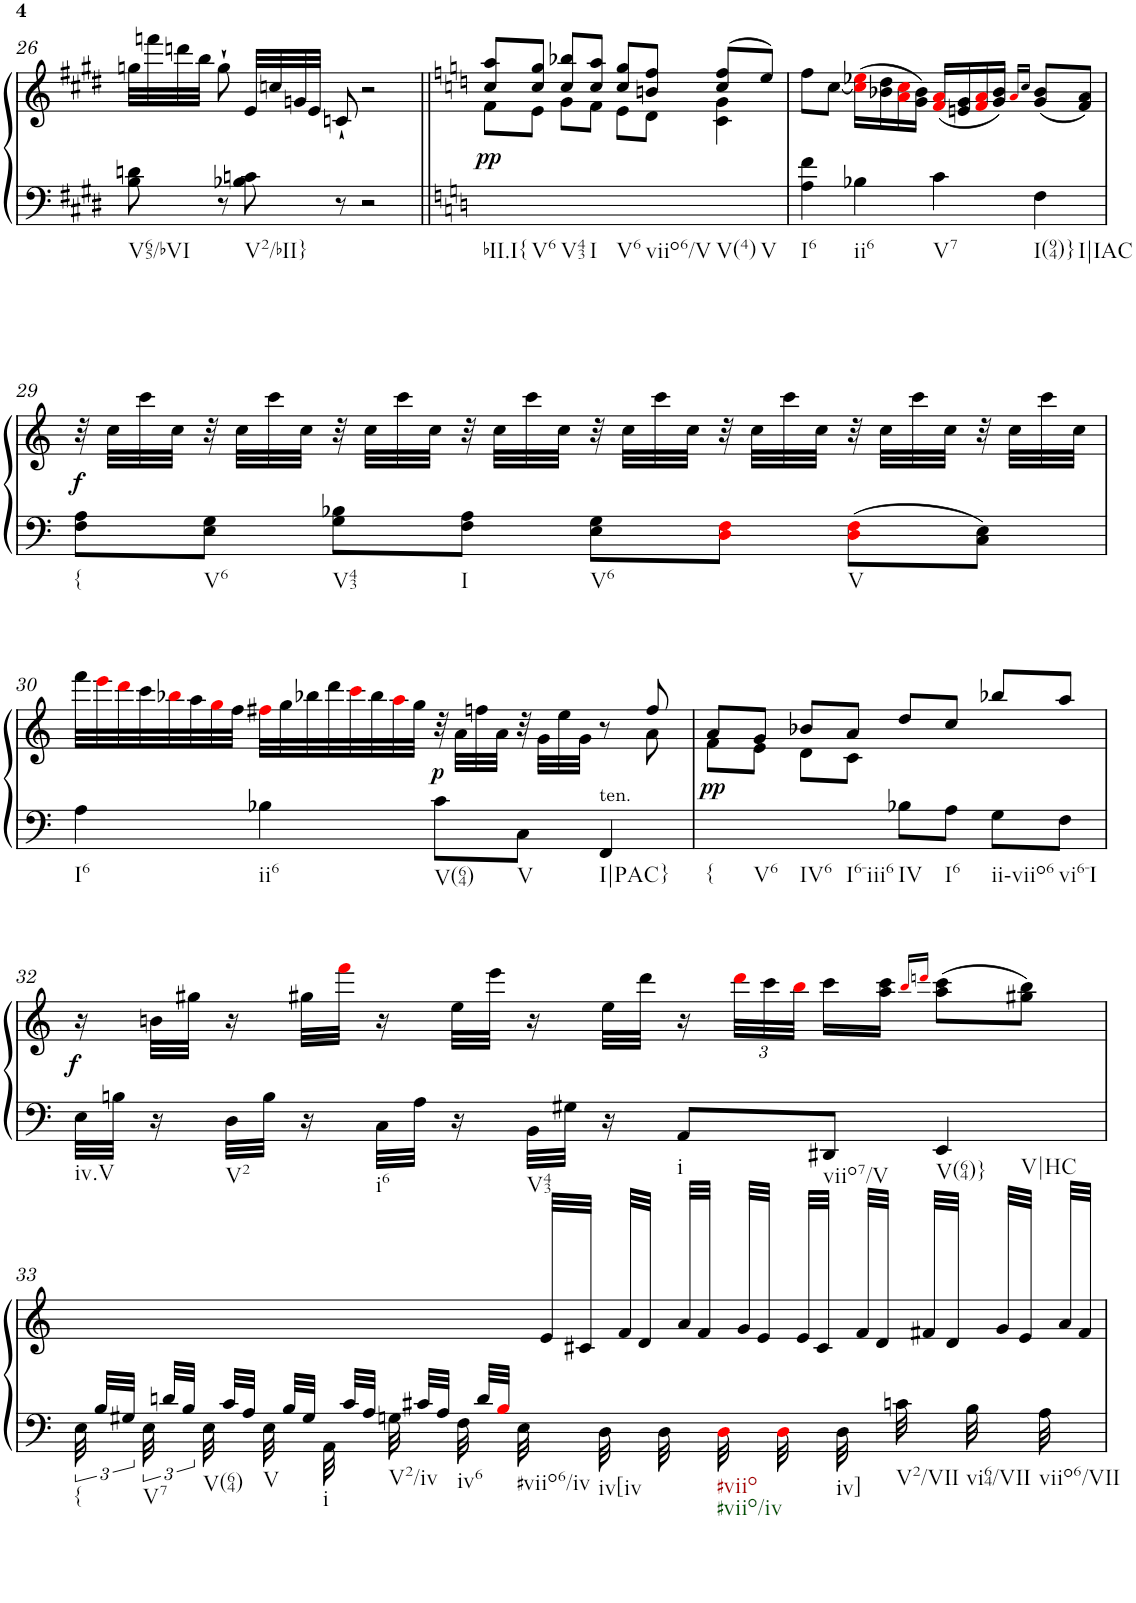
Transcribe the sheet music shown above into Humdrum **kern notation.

**kern	**kern	**dynam
*part1	*part1	*part1
*staff2	*staff1	*staff1/2
*I"Harpsichord	*	*
*I'Hch.	*	*
!!LO:PB:g=z
*clefF4	*clefG2	*
*k[f#c#g#d#]	*k[f#c#g#d#]	*
*E:	*E:	*
*M4/4	*M4/4	*
*met(c)	*met(c)	*
=26	=26	=26
!LO:TX:b:t=V65/bVI	!	!
8B\ 8dn\	32ggn\LLL	.
.	32fffn\	.
.	32dddn\	.
.	32bb\JJJ	.
8r	8gg`\	.
!LO:TX:b:t=V2/bII}	!	!
8B-X\ 8cn\	32e/LLL	.
.	32ccn/	.
.	32gn/	.
.	32e/JJJ	.
8r	8cn`/	.
2r	2r	.
=27||	=27||	=27||
*k[]	*k[]	*
*a:	*a:	*
*	*^	*
!LO:TX:b:t=bII.I{	!	!	!
!LO:TX:b:t=V6	!	!	!
!LO:TX:b:t=V43	!	!	!
!LO:TX:b:t=I	!	!	!
!LO:TX:b:t=V6	!	!	!
!LO:TX:b:t=viio6/V	!	!	!
!LO:TX:b:t=V(4)	!	!	!
!LO:TX:b:t=V	!	!	!
!	!	!	!LO:DY:b
1ryy	8cc/ 8aa/L	8f\L	pp
.	8cc/ 8gg/J	8e\J	.
.	8cc/ 8bb-X/L	8g\L	.
.	8cc/ 8aa/J	8f\J	.
.	8cc/ 8gg/L	8e\L	.
.	8bn/ 8ff/J	8d\J	.
.	(>8cc/ 8ff/L	4c\ 4g\	.
.	8ee/J)	.	.
*	*v	*v	*
=28	=28	=28
!LO:TX:b:t=I6	!	!
4A\ 4f\	8ff\L	.
.	[<8cc\J	.
!LO:TX:b:t=ii6	!	!
4B-X\	(>16cci\] 16ee-Xi\LL	.
.	16b-X\ 16dd\	.
.	16ai\ 16cci\	.
.	16g\ 16b-\JJ)	.
!LO:TX:b:t=V7	!	!
4c\	(<16fi/ 16ai/LL	.
.	16en/ 16g/	.
.	16fi/ 16ai/	.
.	16g/ 16b-/JJ)	.
.	16qai/LL	.
.	16qcc/JJ	.
!LO:TX:b:t=I(94)}	!	!
!LO:TX:b:t=I|IAC	!	!
4F\	(<8g/ 8b-/L	.
.	8f/ 8a/J)	.
!!LO:LB:g=z
=29	=29	=29
!LO:TX:b:t={	!	!
!	!	!LO:DY:b
8F\ 8A\L	32r	f
.	32cc\LLL	.
.	32ccc\	.
.	32cc\JJJ	.
!LO:TX:b:t=V6	!	!
8E\ 8G\J	32r	.
.	32cc\LLL	.
.	32ccc\	.
.	32cc\JJJ	.
!LO:TX:b:t=V43	!	!
8G\ 8B-X\L	32r	.
.	32cc\LLL	.
.	32ccc\	.
.	32cc\JJJ	.
!LO:TX:b:t=I	!	!
8F\ 8A\J	32r	.
.	32cc\LLL	.
.	32ccc\	.
.	32cc\JJJ	.
!LO:TX:b:t=V6	!	!
8E\ 8G\L	32r	.
.	32cc\LLL	.
.	32ccc\	.
.	32cc\JJJ	.
8Di\ 8Fi\J	32r	.
.	32cc\LLL	.
.	32ccc\	.
.	32cc\JJJ	.
!LO:TX:b:t=V	!	!
8Di\ 8Fi\L	32r	.
.	32cc\LLL	.
.	32ccc\	.
.	32cc\JJJ	.
8C\ 8E\J	32r	.
.	32cc\LLL	.
.	32ccc\	.
.	32cc\JJJ	.
!!LO:LB:g=z
=30	=30	=30
*	*^	*
!LO:TX:b:t=I6	!	!	!
4A\	32fff\LLL	2..ryy	.
.	32eeei\	.	.
.	32dddi\	.	.
.	32ccc\	.	.
.	32bb-Xi\	.	.
.	32aa\	.	.
.	32ggi\	.	.
.	32ff\JJJ	.	.
!LO:TX:b:t=ii6	!	!	!
4B-X\	32ff#Xi\LLL	.	.
.	32gg\	.	.
.	32bb-X\	.	.
.	32ddd\	.	.
.	32ccci\	.	.
.	32bb-\	.	.
.	32aai\	.	.
.	32gg\JJJ	.	.
!LO:TX:b:t=V(64)	!	!	!
!	!	!	!LO:DY:b
8c\L	32r	.	p
.	32a\LLL	.	.
.	32ffn\	.	.
.	32a\JJJ	.	.
!LO:TX:b:t=V	!	!	!
8C\J	32r	.	.
.	32g\LLL	.	.
.	32ee\	.	.
.	32g\JJJ	.	.
!LO:TX:a:t=ten.	!	!	!
!LO:TX:b:t=I|PAC}	!	!	!
4FF/	8r	.	.
.	8ff/	8a\	.
=31	=31	=31	=31
!LO:TX:b:t={	!	!	!
!LO:TX:b:t=V6	!	!	!
!LO:TX:b:t=IV6	!	!	!
!LO:TX:b:t=I6-iii6	!	!	!
!	!	!	!LO:DY:b
2ryy	8a/L	8f\L	pp
.	8g/J	8e\J	.
.	8b-X/L	8d\L	.
.	8a/J	8c\J	.
!LO:TX:b:t=IV	!	!	!
8B-X\L	8dd/L	2ryy	.
!LO:TX:b:t=I6	!	!	!
8A\J	8cc/J	.	.
!LO:TX:b:t=ii-viio6	!	!	!
8G\L	8bb-X/L	.	.
!LO:TX:b:t=vi6-I	!	!	!
8F\J	8aa/J	.	.
*	*v	*v	*
!!LO:LB:g=z
=32	=32	=32
!LO:TX:b:t=iv.V	!	!
!	!	!LO:DY:b
32E\LLL	16r	f
32Bn\JJJ	.	.
16r	32bn\LLL	.
.	32gg#X\JJJ	.
!LO:TX:b:t=V2	!	!
32D\LLL	16r	.
32B\JJJ	.	.
16r	32gg#X\LLL	.
.	32fffi\JJJ	.
!LO:TX:b:t=i6	!	!
32C\LLL	16r	.
32A\JJJ	.	.
16r	32ee\LLL	.
.	32eee\JJJ	.
!LO:TX:b:t=V43	!	!
32BB\LLL	16r	.
32G#X\JJJ	.	.
16r	32ee\LLL	.
.	32ddd\JJJ	.
!LO:TX:b:t=i	!	!
8AA/L	16r	.
*	*Xbrackettup	*
.	48dddi\LLL	.
.	48ccc\	.
.	48bbi\JJJ	.
!LO:TX:b:t=viio7/V	!	!
8DD#X/J	16ccc\LL	.
.	16aa\ 16ccc\JJ	.
.	16qbbi/LL	.
.	16qdddni/JJ	.
!LO:TX:b:t=V(64)}	!	!
!LO:TX:b:t=V|HC	!	!
4EE/	(>8aa\ 8ccc\L	.
.	8gg#X\ 8bb\J)	.
!!LO:LB:g=z
=33	=33	=33
*	*^	*
!LO:TX:b:t={	!	!	!
48E\	1ryy	24%11ryy	.
48B/LLL	.	.	.
48G#X/JJJ	.	.	.
!LO:TX:b:t=V7	!	!	!
48E\	.	.	.
48dn/LLL	.	.	.
48B/JJJ	.	.	.
*Xtuplet	*	*	*
!LO:TX:b:t=V(64)	!	!	!
48E\	.	.	.
48c/LLL	.	.	.
48A/JJJ	.	.	.
!LO:TX:b:t=V	!	!	!
48E\	.	.	.
48B/LLL	.	.	.
48G#/JJJ	.	.	.
!LO:TX:b:t=i	!	!	!
48AA\	.	.	.
48c/LLL	.	.	.
48A/JJJ	.	.	.
!LO:TX:b:t=V2/iv	!	!	!
48Gn\	.	.	.
48c#X/LLL	.	.	.
48A/JJJ	.	.	.
!LO:TX:b:t=iv6	!	!	!
48F\	.	.	.
48d/LLL	.	.	.
48Bi/JJJ	.	.	.
!LO:TX:b:t=#viio6/iv	!	!	!
48E\	.	.	.
24ryy	.	48e/LLL	.
.	.	48c#X/JJJ	.
!LO:TX:b:t=iv[iv	!	!	!
48D\	.	48ryy	.
24ryy	.	48f/LLL	.
.	.	48d/JJJ	.
48D\	.	48ryy	.
24ryy	.	48a/LLL	.
.	.	48f/JJJ	.
!LO:TX:b:t=#viio	!	!	!
!LO:TX:b:t=#viio/iv	!	!	!
48Di\	.	48ryy	.
24ryy	.	48g/LLL	.
.	.	48e/JJJ	.
48Di\	.	48ryy	.
24ryy	.	48e/LLL	.
.	.	48c#/JJJ	.
!LO:TX:b:t=iv]	!	!	!
48D\	.	48ryy	.
24ryy	.	48f/LLL	.
.	.	48d/JJJ	.
!LO:TX:b:t=V2/VII	!	!	!
48cn\	.	48ryy	.
24ryy	.	48f#X/LLL	.
.	.	48d/JJJ	.
!LO:TX:b:t=vi64/VII	!	!	!
48B\	.	48ryy	.
24ryy	.	48g/LLL	.
.	.	48e/JJJ	.
!LO:TX:b:t=viio6/VII	!	!	!
48A\	.	48ryy	.
24ryy	.	48a/LLL	.
.	.	48f#/JJJ	.
*	*v	*v	*
=	=	=
*-	*-	*-
